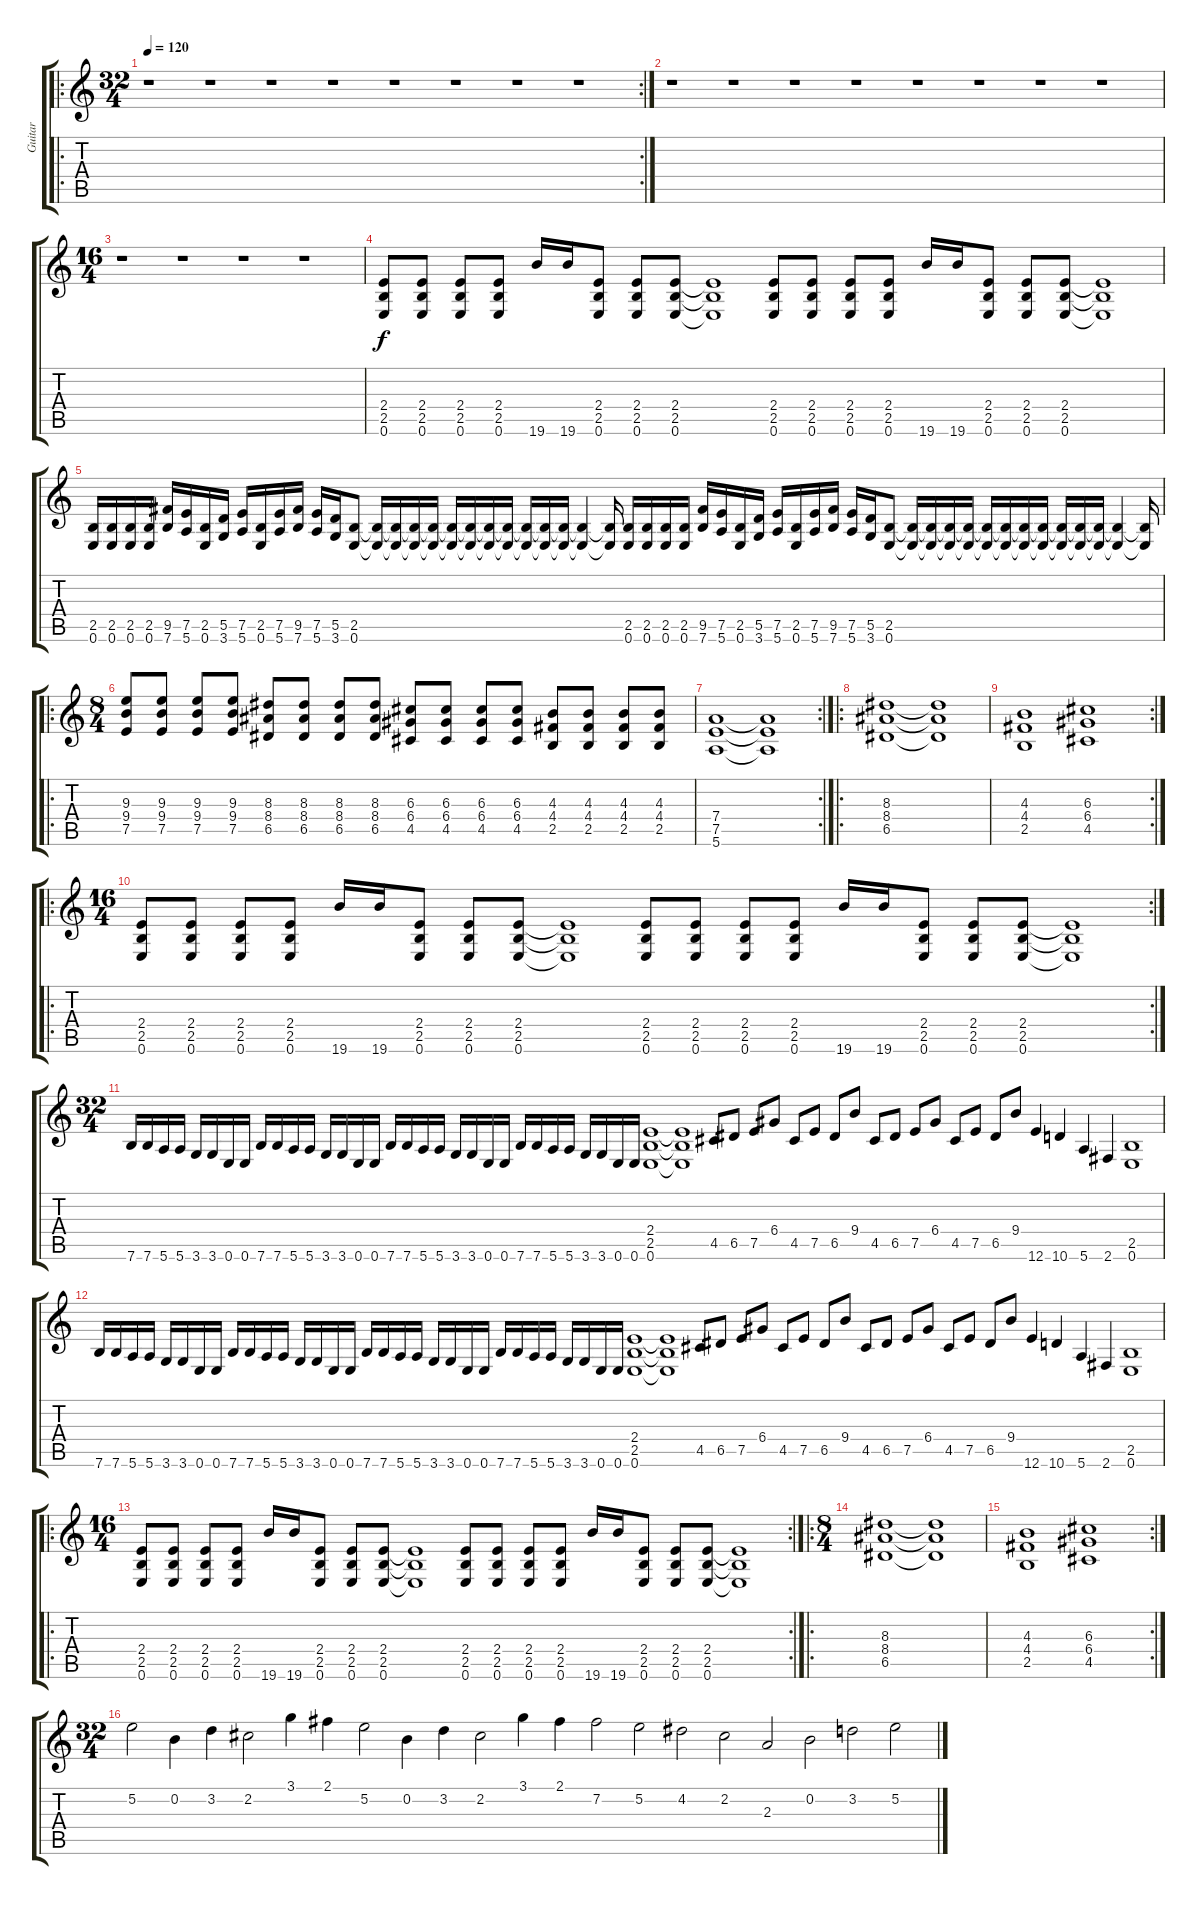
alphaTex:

\track ("Guitar" "Guitar") {instrument overdrivenguitar}
\staff {score tabs}
\tuning (E4 B3 G3 D3 A2 E2) {hide}
\ro
\rc 2
\ts (32 4)
\tempo 120
\clef g2
\ks c
r.1{dy f instrument overdrivenguitar} r.1 r.1 r.1 r.1 r.1 r.1 r.1 |
r.1 r.1 r.1 r.1 r.1 r.1 r.1 r.1 |
\ts (16 4)
r.1 r.1 r.1 r.1 |
(2.4 2.5 0.6).8 (2.4 2.5 0.6).8 (2.4 2.5 0.6).8 (2.4 2.5 0.6).8 19.6.16 19.6.16 (2.4 2.5 0.6).8 (2.4 2.5 0.6).8 (2.4 2.5 0.6).8 (2.4{t} 2.5{t} 0.6{t}).1 (2.4 2.5 0.6).8 (2.4 2.5 0.6).8 (2.4 2.5 0.6).8 (2.4 2.5 0.6).8 19.6.16 19.6.16 (2.4 2.5 0.6).8 (2.4 2.5 0.6).8 (2.4 2.5 0.6).8 (2.4{t} 2.5{t} 0.6{t}).1 |
(2.5 0.6).16 (2.5 0.6).16 (2.5 0.6).16 (2.5 0.6).16 (9.5 7.6).16 (7.5 5.6).16 (2.5 0.6).16 (5.5 3.6).16 (7.5 5.6).16 (2.5 0.6).16 (7.5 5.6).16 (9.5 7.6).16 (7.5 5.6).16 (5.5 3.6).16 (2.5 0.6).8 (2.5{t} 0.6{t}).16 (2.5{t} 0.6{t}).16 (2.5{t} 0.6{t}).16 (2.5{t} 0.6{t}).16 (2.5{t} 0.6{t}).16 (2.5{t} 0.6{t}).16 (2.5{t} 0.6{t}).16 (2.5{t} 0.6{t}).16 (2.5{t} 0.6{t}).16 (2.5{t} 0.6{t}).16 (2.5{t} 0.6{t}).16 (2.5{t} 0.6{t}).4 (2.5{t} 0.6{t}).16 (2.5 0.6).16 (2.5 0.6).16 (2.5 0.6).16 (2.5 0.6).16 (9.5 7.6).16 (7.5 5.6).16 (2.5 0.6).16 (5.5 3.6).16 (7.5 5.6).16 (2.5 0.6).16 (7.5 5.6).16 (9.5 7.6).16 (7.5 5.6).16 (5.5 3.6).16 (2.5 0.6).8 (2.5{t} 0.6{t}).16 (2.5{t} 0.6{t}).16 (2.5{t} 0.6{t}).16 (2.5{t} 0.6{t}).16 (2.5{t} 0.6{t}).16 (2.5{t} 0.6{t}).16 (2.5{t} 0.6{t}).16 (2.5{t} 0.6{t}).16 (2.5{t} 0.6{t}).16 (2.5{t} 0.6{t}).16 (2.5{t} 0.6{t}).16 (2.5{t} 0.6{t}).4 (2.5{t} 0.6{t}).16 |
\ro
\ts (8 4)
(9.3 9.4 7.5).8 (9.3 9.4 7.5).8 (9.3 9.4 7.5).8 (9.3 9.4 7.5).8 (8.3 8.4 6.5).8 (8.3 8.4 6.5).8 (8.3 8.4 6.5).8 (8.3 8.4 6.5).8 (6.3 6.4 4.5).8 (6.3 6.4 4.5).8 (6.3 6.4 4.5).8 (6.3 6.4 4.5).8 (4.3 4.4 2.5).8 (4.3 4.4 2.5).8 (4.3 4.4 2.5).8 (4.3 4.4 2.5).8 |
\rc 2
(7.4 7.5 5.6).1 (7.4{t} 7.5{t} 5.6{t}).1 |
\ro
(8.3 8.4 6.5).1 (8.3{t} 8.4{t} 6.5{t}).1 |
\rc 2
(4.3 4.4 2.5).1 (6.3 6.4 4.5).1 |
\ro
\rc 2
\ts (16 4)
(2.4 2.5 0.6).8 (2.4 2.5 0.6).8 (2.4 2.5 0.6).8 (2.4 2.5 0.6).8 19.6.16 19.6.16 (2.4 2.5 0.6).8 (2.4 2.5 0.6).8 (2.4 2.5 0.6).8 (2.4{t} 2.5{t} 0.6{t}).1 (2.4 2.5 0.6).8 (2.4 2.5 0.6).8 (2.4 2.5 0.6).8 (2.4 2.5 0.6).8 19.6.16 19.6.16 (2.4 2.5 0.6).8 (2.4 2.5 0.6).8 (2.4 2.5 0.6).8 (2.4{t} 2.5{t} 0.6{t}).1 |
\ts (32 4)
7.6.16 7.6.16 5.6.16 5.6.16 3.6.16 3.6.16 0.6.16 0.6.16 7.6.16 7.6.16 5.6.16 5.6.16 3.6.16 3.6.16 0.6.16 0.6.16 7.6.16 7.6.16 5.6.16 5.6.16 3.6.16 3.6.16 0.6.16 0.6.16 7.6.16 7.6.16 5.6.16 5.6.16 3.6.16 3.6.16 0.6.16 0.6.16 (2.4 2.5 0.6).1 (2.4{t} 2.5{t} 0.6{t}).1 4.5.8 6.5.8 7.5.8 6.4.8 4.5.8 7.5.8 6.5.8 9.4.8 4.5.8 6.5.8 7.5.8 6.4.8 4.5.8 7.5.8 6.5.8 9.4.8 12.6.4 10.6.4 5.6.4 2.6.4 (2.5 0.6).1 |
7.6.16 7.6.16 5.6.16 5.6.16 3.6.16 3.6.16 0.6.16 0.6.16 7.6.16 7.6.16 5.6.16 5.6.16 3.6.16 3.6.16 0.6.16 0.6.16 7.6.16 7.6.16 5.6.16 5.6.16 3.6.16 3.6.16 0.6.16 0.6.16 7.6.16 7.6.16 5.6.16 5.6.16 3.6.16 3.6.16 0.6.16 0.6.16 (2.4 2.5 0.6).1 (2.4{t} 2.5{t} 0.6{t}).1 4.5.8 6.5.8 7.5.8 6.4.8 4.5.8 7.5.8 6.5.8 9.4.8 4.5.8 6.5.8 7.5.8 6.4.8 4.5.8 7.5.8 6.5.8 9.4.8 12.6.4 10.6.4 5.6.4 2.6.4 (2.5 0.6).1 |
\ro
\rc 2
\ts (16 4)
(2.4 2.5 0.6).8 (2.4 2.5 0.6).8 (2.4 2.5 0.6).8 (2.4 2.5 0.6).8 19.6.16 19.6.16 (2.4 2.5 0.6).8 (2.4 2.5 0.6).8 (2.4 2.5 0.6).8 (2.4{t} 2.5{t} 0.6{t}).1 (2.4 2.5 0.6).8 (2.4 2.5 0.6).8 (2.4 2.5 0.6).8 (2.4 2.5 0.6).8 19.6.16 19.6.16 (2.4 2.5 0.6).8 (2.4 2.5 0.6).8 (2.4 2.5 0.6).8 (2.4{t} 2.5{t} 0.6{t}).1 |
\ro
\ts (8 4)
(8.3 8.4 6.5).1 (8.3{t} 8.4{t} 6.5{t}).1 |
\rc 2
(4.3 4.4 2.5).1 (6.3 6.4 4.5).1 |
\ts (32 4)
5.2.2 0.2.4 3.2.4 2.2.2 3.1.4 2.1.4 5.2.2 0.2.4 3.2.4 2.2.2 3.1.4 2.1.4 7.2.2 5.2.2 4.2.2 2.2.2 2.3.2 0.2.2 3.2.2 5.2.2
